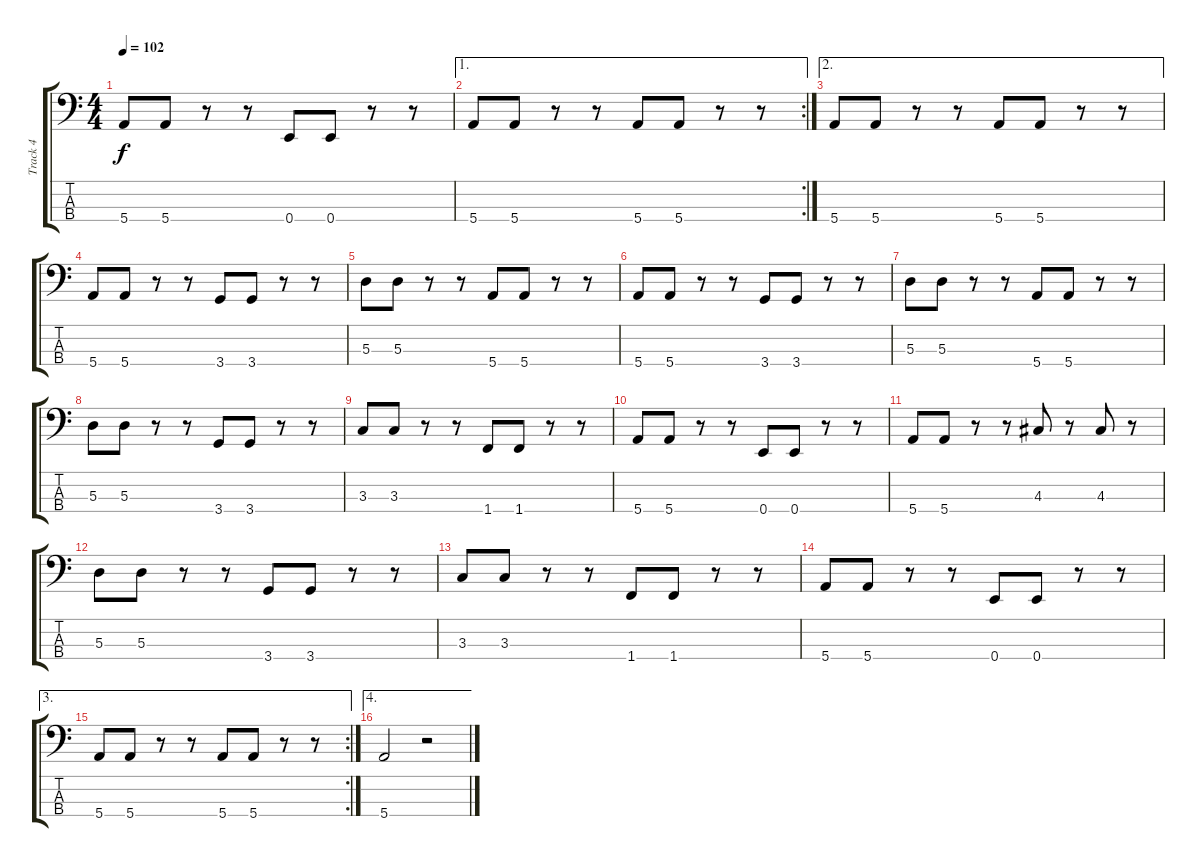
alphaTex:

\track ("Track 4" "Track 4") {instrument electricbassfinger}
\staff {score tabs}
\tuning (G2 D2 A1 E1) {hide}
\ts (4 4)
\tempo 102
\clef f4
\ks c
5.4.8{dy f} 5.4.8 r.8 r.8 0.4.8 0.4.8 r.8 r.8 |
\ae 1
\rc 2
5.4.8 5.4.8 r.8 r.8 5.4.8 5.4.8 r.8 r.8 |
\ae 2
5.4.8 5.4.8 r.8 r.8 5.4.8 5.4.8 r.8 r.8 |
5.4.8 5.4.8 r.8 r.8 3.4.8 3.4.8 r.8 r.8 |
5.3.8 5.3.8 r.8 r.8 5.4.8 5.4.8 r.8 r.8 |
5.4.8 5.4.8 r.8 r.8 3.4.8 3.4.8 r.8 r.8 |
5.3.8 5.3.8 r.8 r.8 5.4.8 5.4.8 r.8 r.8 |
5.3.8 5.3.8 r.8 r.8 3.4.8 3.4.8 r.8 r.8 |
3.3.8 3.3.8 r.8 r.8 1.4.8 1.4.8 r.8 r.8 |
5.4.8 5.4.8 r.8 r.8 0.4.8 0.4.8 r.8 r.8 |
5.4.8 5.4.8 r.8 r.8 4.3.8 r.8 4.3.8 r.8 |
5.3.8 5.3.8 r.8 r.8 3.4.8 3.4.8 r.8 r.8 |
3.3.8 3.3.8 r.8 r.8 1.4.8 1.4.8 r.8 r.8 |
5.4.8 5.4.8 r.8 r.8 0.4.8 0.4.8 r.8 r.8 |
\ae 3
\rc 2
5.4.8 5.4.8 r.8 r.8 5.4.8 5.4.8 r.8 r.8 |
\ae 4
5.4.2 r.2
